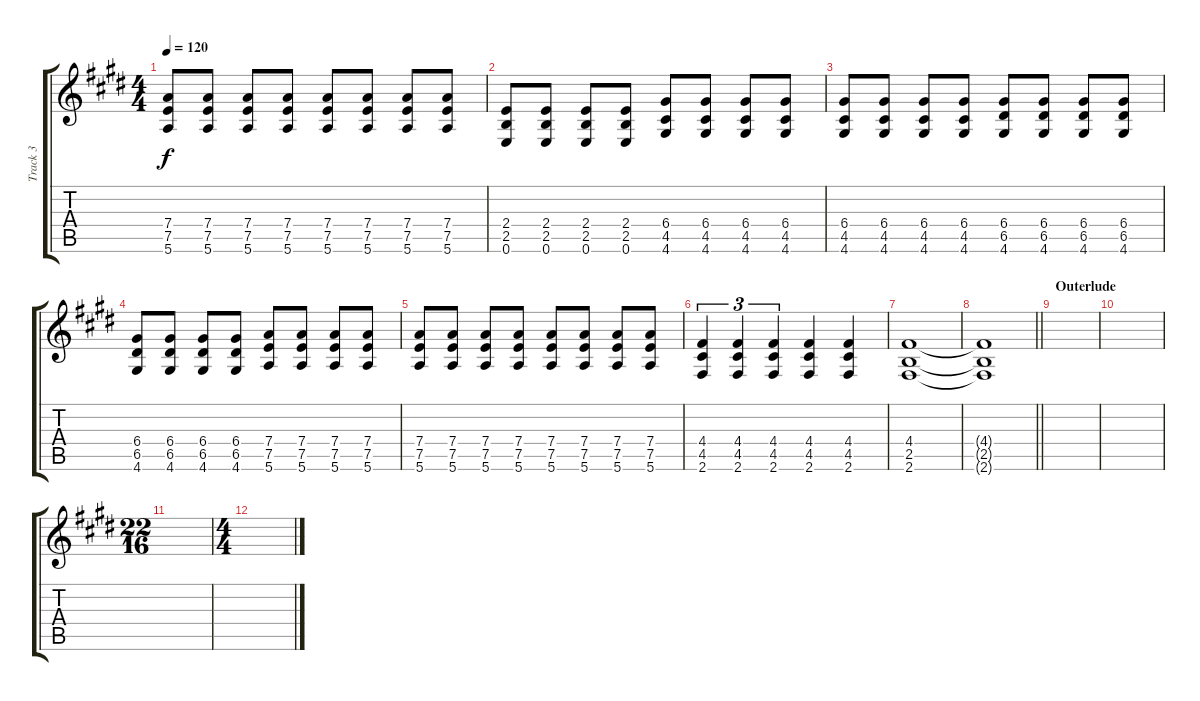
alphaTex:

\track ("Track 3" "Track 3") {instrument overdrivenguitar}
\staff {score tabs}
\tuning (E4 B3 G3 D3 A2 E2) {hide}
\ts (4 4)
\tempo 120
\clef g2
\ks e
(7.4 7.5 5.6).8{dy f} (7.4 7.5 5.6).8 (7.4 7.5 5.6).8 (7.4 7.5 5.6).8 (7.4 7.5 5.6).8 (7.4 7.5 5.6).8 (7.4 7.5 5.6).8 (7.4 7.5 5.6).8 |
(2.4 2.5 0.6).8 (2.4 2.5 0.6).8 (2.4 2.5 0.6).8 (2.4 2.5 0.6).8 (6.4 4.5 4.6).8 (6.4 4.5 4.6).8 (6.4 4.5 4.6).8 (6.4 4.5 4.6).8 |
(6.4 4.5 4.6).8 (6.4 4.5 4.6).8 (6.4 4.5 4.6).8 (6.4 4.5 4.6).8 (6.4 6.5 4.6).8 (6.4 6.5 4.6).8 (6.4 6.5 4.6).8 (6.4 6.5 4.6).8 |
(6.4 6.5 4.6).8 (6.4 6.5 4.6).8 (6.4 6.5 4.6).8 (6.4 6.5 4.6).8 (7.4 7.5 5.6).8 (7.4 7.5 5.6).8 (7.4 7.5 5.6).8 (7.4 7.5 5.6).8 |
(7.4 7.5 5.6).8 (7.4 7.5 5.6).8 (7.4 7.5 5.6).8 (7.4 7.5 5.6).8 (7.4 7.5 5.6).8 (7.4 7.5 5.6).8 (7.4 7.5 5.6).8 (7.4 7.5 5.6).8 |
(4.4 4.5 2.6).4{tu (3 2)} (4.4 4.5 2.6).4{tu (3 2)} (4.4 4.5 2.6).4{tu (3 2)} (4.4 4.5 2.6).4 (4.4 4.5 2.6).4 |
(4.4 2.5 2.6).1 |
\barLineRight lightlight
(4.4{t} 2.5{t} 2.6{t}).1 |
\section ("" "Outerlude")
|
|
\ts (22 16)
|
\ts (4 4)
